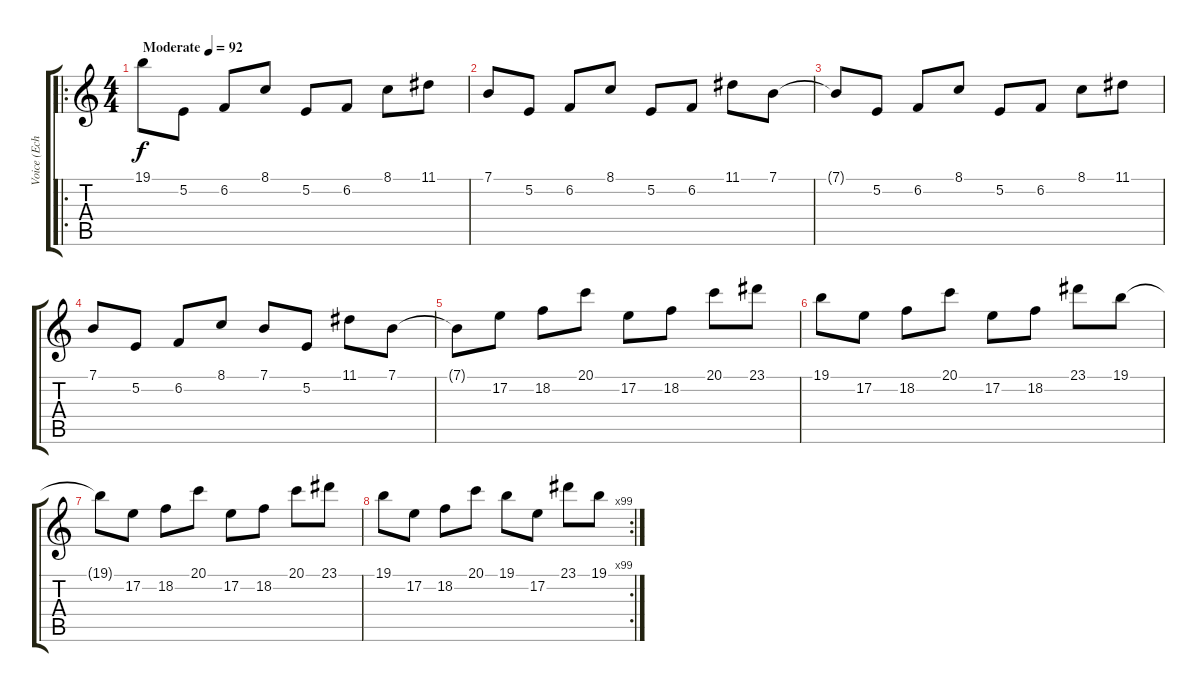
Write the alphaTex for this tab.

\track ("Voice (Echo)" "Voice (Ech") {instrument choiraahs}
\staff {score tabs}
\tuning (E4 B3 G3 D3 A2 E2) {hide}
\ro
\ts (4 4)
\tempo (92 "Moderate")
\clef g2
\ks c
19.1.8{dy f instrument choiraahs} 5.2.8 6.2.8 8.1.8 5.2.8 6.2.8 8.1.8 11.1.8 |
7.1.8 5.2.8 6.2.8 8.1.8 5.2.8 6.2.8 11.1.8 7.1.8 |
7.1{t}.8 5.2.8 6.2.8 8.1.8 5.2.8 6.2.8 8.1.8 11.1.8 |
7.1.8 5.2.8 6.2.8 8.1.8 7.1.8 5.2.8 11.1.8 7.1.8 |
7.1{t}.8 17.2.8 18.2.8 20.1.8 17.2.8 18.2.8 20.1.8 23.1.8 |
19.1.8 17.2.8 18.2.8 20.1.8 17.2.8 18.2.8 23.1.8 19.1.8 |
19.1{t}.8 17.2.8 18.2.8 20.1.8 17.2.8 18.2.8 20.1.8 23.1.8 |
\rc 99
19.1.8 17.2.8 18.2.8 20.1.8 19.1.8 17.2.8 23.1.8 19.1.8
